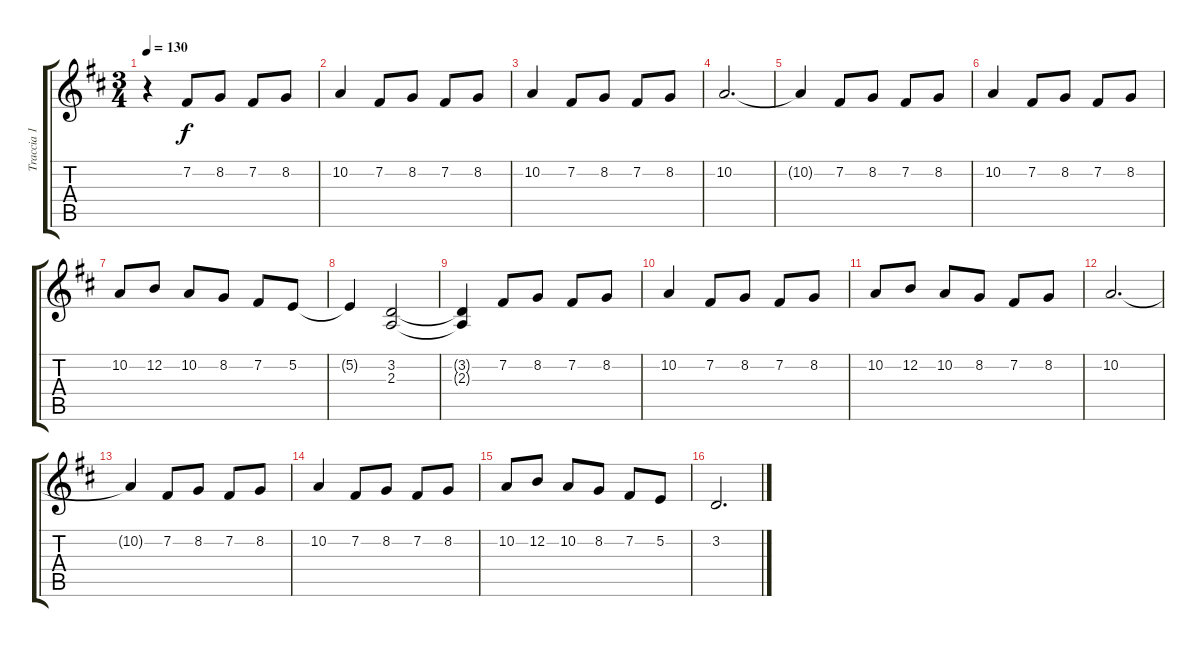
\track ("Traccia 1" "Traccia 1") {instrument acousticgrandpiano}
\staff {score tabs}
\tuning (E4 B3 G3 D3 A2 E2) {hide}
\ts (3 4)
\tempo 130
\clef g2
\ks d
r.4{dy f} 7.2.8 8.2.8 7.2.8 8.2.8 |
10.2.4 7.2.8 8.2.8 7.2.8 8.2.8 |
10.2.4 7.2.8 8.2.8 7.2.8 8.2.8 |
10.2.2{d} |
10.2{t}.4 7.2.8 8.2.8 7.2.8 8.2.8 |
10.2.4 7.2.8 8.2.8 7.2.8 8.2.8 |
10.2.8 12.2.8 10.2.8 8.2.8 7.2.8 5.2.8 |
5.2{t}.4 (3.2 2.3).2 |
(3.2{t} 2.3{t}).4 7.2.8 8.2.8 7.2.8 8.2.8 |
10.2.4 7.2.8 8.2.8 7.2.8 8.2.8 |
10.2.8 12.2.8 10.2.8 8.2.8 7.2.8 8.2.8 |
10.2.2{d} |
10.2{t}.4 7.2.8 8.2.8 7.2.8 8.2.8 |
10.2.4 7.2.8 8.2.8 7.2.8 8.2.8 |
10.2.8 12.2.8 10.2.8 8.2.8 7.2.8 5.2.8 |
3.2.2{d}
